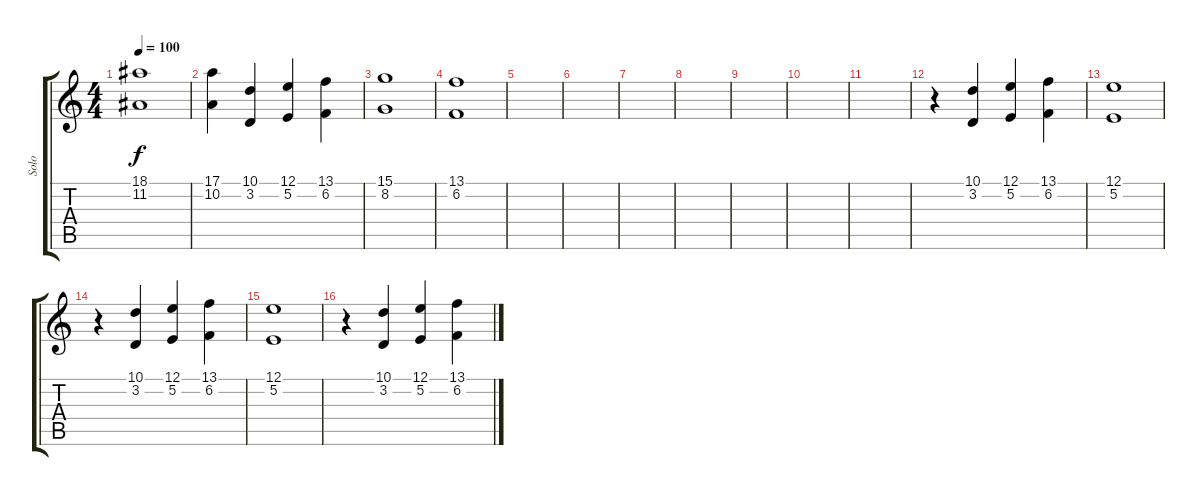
\track ("Solo " "Solo ") {instrument stringensemble1}
\staff {score tabs}
\tuning (E4 B3 G3 D3 A2 E2) {hide}
\ts (4 4)
\tempo 100
\clef g2
\ks c
(18.1 11.2).1{dy f} |
(17.1 10.2).4 (10.1 3.2).4 (12.1 5.2).4 (13.1 6.2).4 |
(15.1 8.2).1 |
(13.1 6.2).1 |
|
|
|
|
|
|
|
r.4 (10.1 3.2).4 (12.1 5.2).4 (13.1 6.2).4 |
(12.1 5.2).1 |
r.4 (10.1 3.2).4 (12.1 5.2).4 (13.1 6.2).4 |
(12.1 5.2).1 |
r.4 (10.1 3.2).4 (12.1 5.2).4 (13.1 6.2).4
